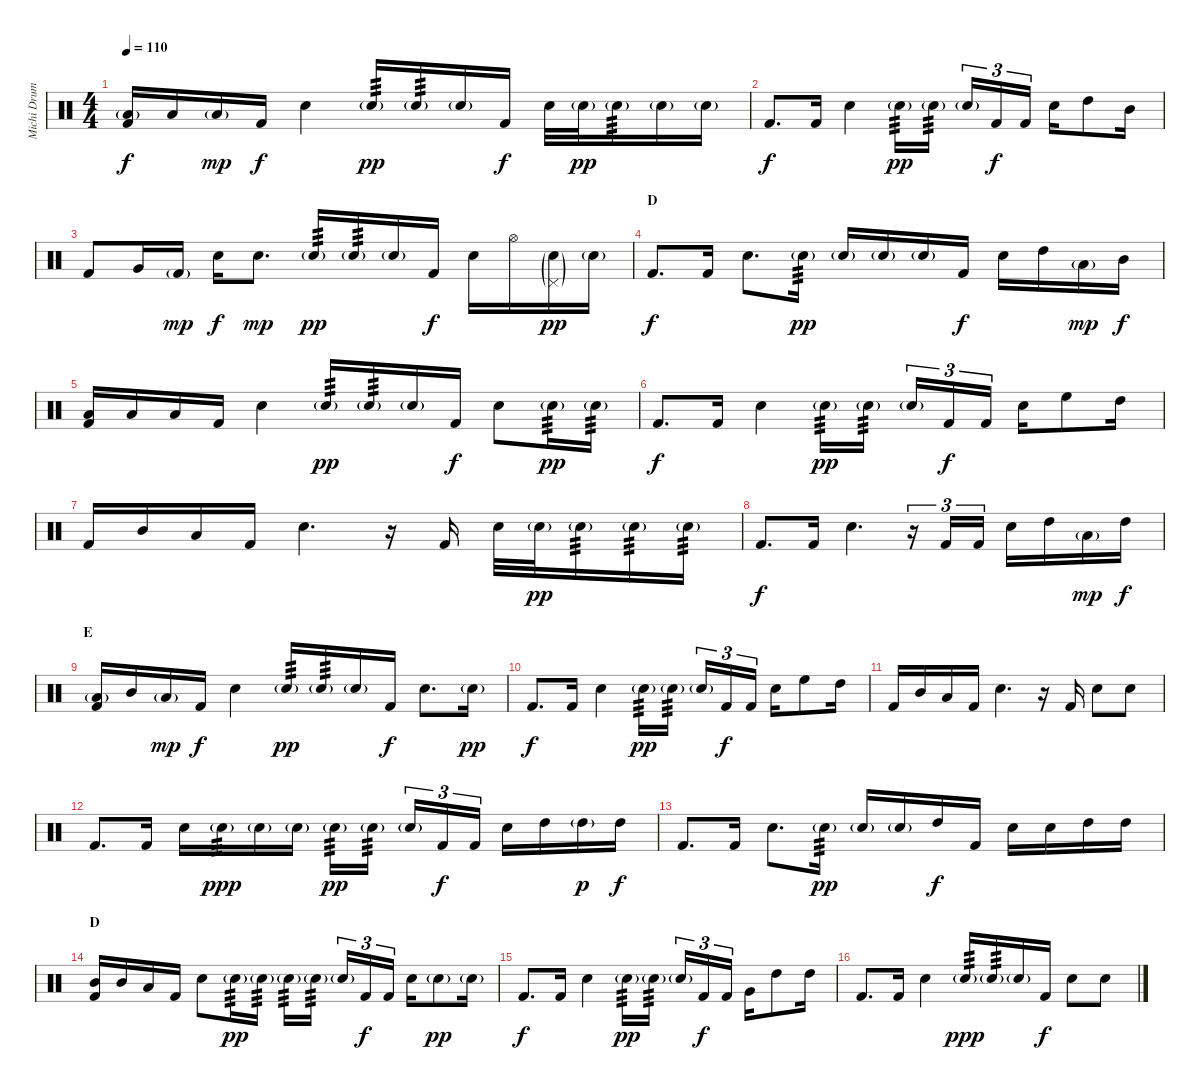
\track ("Michi Drums" "Michi Drum") {instrument percussion}
\staff {score}
\articulation defaults
\ts (4 4)
\tempo 110
\clef neutral
\ks c
("Low Floor Tom (hit)"{g} "Kick (hit) 2").16{dy f} "Low Tom (hit)".16 "Low Floor Tom (hit)"{g}.16{dy mp} "Kick (hit) 2".16{dy f} "Electric Snare (hit)".4 "Electric Snare (hit)"{g}.16{tp 3 dy pp} "Electric Snare (hit)"{g}.16{tp 3} "Electric Snare (hit)"{g}.16 "Kick (hit) 2".16{dy f} "Electric Snare (hit)".32 "Electric Snare (hit)"{g}.32{dy pp} "Electric Snare (hit)"{g}.16{tp 3} "Electric Snare (hit)"{g}.16 "Electric Snare (hit)"{g}.16 |
"Kick (hit) 2".8{d dy f} "Kick (hit) 2".16 "Electric Snare (hit)".4 "Electric Snare (hit)"{g}.16{tp 3 dy pp} "Electric Snare (hit)"{g}.16{tp 3} "Electric Snare (hit)"{g}.16{tu (3 2)} "Kick (hit) 2".16{tu (3 2) dy f} "Kick (hit) 2".16{tu (3 2)} "Electric Snare (hit)".16 "High Tom (hit)".8 "Mid Tom (hit)".16 |
"Kick (hit) 2".8 "Very Low Tom (hit)".16 "Kick (hit) 2"{g}.16{dy mp} "Electric Snare (hit)".16{dy f} "Electric Snare (hit)".8{d dy mp} "Electric Snare (hit)"{g}.16{tp 3 dy pp} "Electric Snare (hit)"{g}.16{tp 3} "Electric Snare (hit)"{g}.16 "Kick (hit) 2".16{dy f} "Electric Snare (hit)".16 "Hi-Hat (open)".16 ("Pedal Hi-Hat (hit)"{g} "Electric Snare (hit)"{g}).16{dy pp} "Electric Snare (hit)"{g}.16 |
\section ("" "D")
"Kick (hit) 2".8{d dy f} "Kick (hit) 2".16 "Electric Snare (hit)".8{d} "Electric Snare (hit)"{g}.16{tp 3 dy pp} "Electric Snare (hit)"{g}.16 "Electric Snare (hit)"{g}.16 "Electric Snare (hit)"{g}.16 "Kick (hit) 2".16{dy f} "Electric Snare (hit)".16 "High Tom (hit)".16 "Low Floor Tom (hit)"{g}.16{dy mp} "Mid Tom (hit)".16{dy f} |
("Low Floor Tom (hit)" "Kick (hit) 2").16 "Low Tom (hit)".16 "Low Floor Tom (hit)".16 "Kick (hit) 2".16 "Electric Snare (hit)".4 "Electric Snare (hit)"{g}.16{tp 3 dy pp} "Electric Snare (hit)"{g}.16{tp 3} "Electric Snare (hit)"{g}.16 "Kick (hit) 2".16{dy f} "Electric Snare (hit)".8 "Electric Snare (hit)"{g}.16{tp 3 dy pp} "Electric Snare (hit)"{g}.16{tp 3} |
"Kick (hit) 2".8{d dy f} "Kick (hit) 2".16 "Electric Snare (hit)".4 "Electric Snare (hit)"{g}.16{tp 3 dy pp} "Electric Snare (hit)"{g}.16{tp 3} "Electric Snare (hit)"{g}.16{tu (3 2)} "Kick (hit) 2".16{tu (3 2) dy f} "Kick (hit) 2".16{tu (3 2)} "Electric Snare (hit)".16 "High Floor Tom (hit)".8 "High Tom (hit)".16 |
"Kick (hit) 2".16 "Mid Tom (hit)".16 "Low Floor Tom (hit)".16 "Kick (hit) 2".16 "Electric Snare (hit)".4{d} r.16 "Kick (hit) 2".16 "Electric Snare (hit)".32 "Electric Snare (hit)"{g}.32{dy pp} "Electric Snare (hit)"{g}.16{tp 3} "Electric Snare (hit)"{g}.16{tp 3} "Electric Snare (hit)"{g}.16{tp 3} |
"Kick (hit) 2".8{d dy f} "Kick (hit) 2".16 "Electric Snare (hit)".4{d} r.16{tu (3 2)} "Kick (hit) 2".16{tu (3 2)} "Kick (hit) 2".16{tu (3 2)} "Electric Snare (hit)".16 "High Tom (hit)".16 "Low Floor Tom (hit)"{g}.16{dy mp} "High Tom (hit)".16{dy f} |
\section ("" "E")
("Low Floor Tom (hit)"{g} "Kick (hit) 2").16 "Mid Tom (hit)".16 "Low Floor Tom (hit)"{g}.16{dy mp} "Kick (hit) 2".16{dy f} "Electric Snare (hit)".4 "Electric Snare (hit)"{g}.16{tp 3 dy pp} "Electric Snare (hit)"{g}.16{tp 3} "Electric Snare (hit)"{g}.16 "Kick (hit) 2".16{dy f} "Electric Snare (hit)".8{d} "Electric Snare (hit)"{g}.16{dy pp} |
"Kick (hit) 2".8{d dy f} "Kick (hit) 2".16 "Electric Snare (hit)".4 "Electric Snare (hit)"{g}.16{tp 3 dy pp} "Electric Snare (hit)"{g}.16{tp 3} "Electric Snare (hit)"{g}.16{tu (3 2)} "Kick (hit) 2".16{tu (3 2) dy f} "Kick (hit) 2".16{tu (3 2)} "Electric Snare (hit)".16 "High Floor Tom (hit)".8 "High Tom (hit)".16 |
"Kick (hit) 2".16 "Mid Tom (hit)".16 "Low Floor Tom (hit)".16 "Kick (hit) 2".16 "Electric Snare (hit)".4{d} r.16 "Kick (hit) 2".16 "Electric Snare (hit)".8 "Electric Snare (hit)".8 |
"Kick (hit) 2".8{d} "Kick (hit) 2".16 "Electric Snare (hit)".16 "Electric Snare (hit)"{g}.16{tp 3 dy ppp} "Electric Snare (hit)"{g}.16 "Electric Snare (hit)"{g}.16 "Electric Snare (hit)"{g}.16{tp 3 dy pp} "Electric Snare (hit)"{g}.16{tp 3} "Electric Snare (hit)"{g}.16{tu (3 2)} "Kick (hit) 2".16{tu (3 2) dy f} "Kick (hit) 2".16{tu (3 2)} "Electric Snare (hit)".16 "High Tom (hit)".16 "High Tom (hit)"{g}.16{dy p} "High Tom (hit)".16{dy f} |
"Kick (hit) 2".8{d} "Kick (hit) 2".16 "Electric Snare (hit)".8{d} "Electric Snare (hit)"{g}.16{tp 3 dy pp} "Electric Snare (hit)"{g}.16 "Electric Snare (hit)"{g}.16 "High Tom (hit)".16{dy f} "Kick (hit) 2".16 "Electric Snare (hit)".16 "Electric Snare (hit)".16 "High Tom (hit)".16 "High Tom (hit)".16 |
\section ("" "D")
("Mid Tom (hit)" "Kick (hit) 2").16 "Mid Tom (hit)".16 "Low Floor Tom (hit)".16 "Kick (hit) 2".16 "Electric Snare (hit)".8 "Electric Snare (hit)"{g}.16{tp 3 dy pp} "Electric Snare (hit)"{g}.16{tp 3} "Electric Snare (hit)"{g}.16{tp 3} "Electric Snare (hit)"{g}.16{tp 3} "Electric Snare (hit)"{g}.16{tu (3 2)} "Kick (hit) 2".16{tu (3 2) dy f} "Kick (hit) 2".16{tu (3 2)} "Electric Snare (hit)".16 "Electric Snare (hit)"{g}.8{dy pp} "Electric Snare (hit)"{g}.16 |
"Kick (hit) 2".8{d dy f} "Kick (hit) 2".16 "Electric Snare (hit)".4 "Electric Snare (hit)"{g}.16{tp 3 dy pp} "Electric Snare (hit)"{g}.16{tp 3} "Electric Snare (hit)"{g}.16{tu (3 2)} "Kick (hit) 2".16{tu (3 2) dy f} "Kick (hit) 2".16{tu (3 2)} "Very Low Tom (hit)".16 "High Tom (hit)".8 "High Tom (hit)".16 |
"Kick (hit) 2".8{d} "Kick (hit) 2".16 "Electric Snare (hit)".4 "Electric Snare (hit)"{g}.16{tp 3 dy ppp} "Electric Snare (hit)"{g}.16{tp 3} "Electric Snare (hit)"{g}.16 "Kick (hit) 2".16{dy f} "Electric Snare (hit)".8 "Electric Snare (hit)".8
